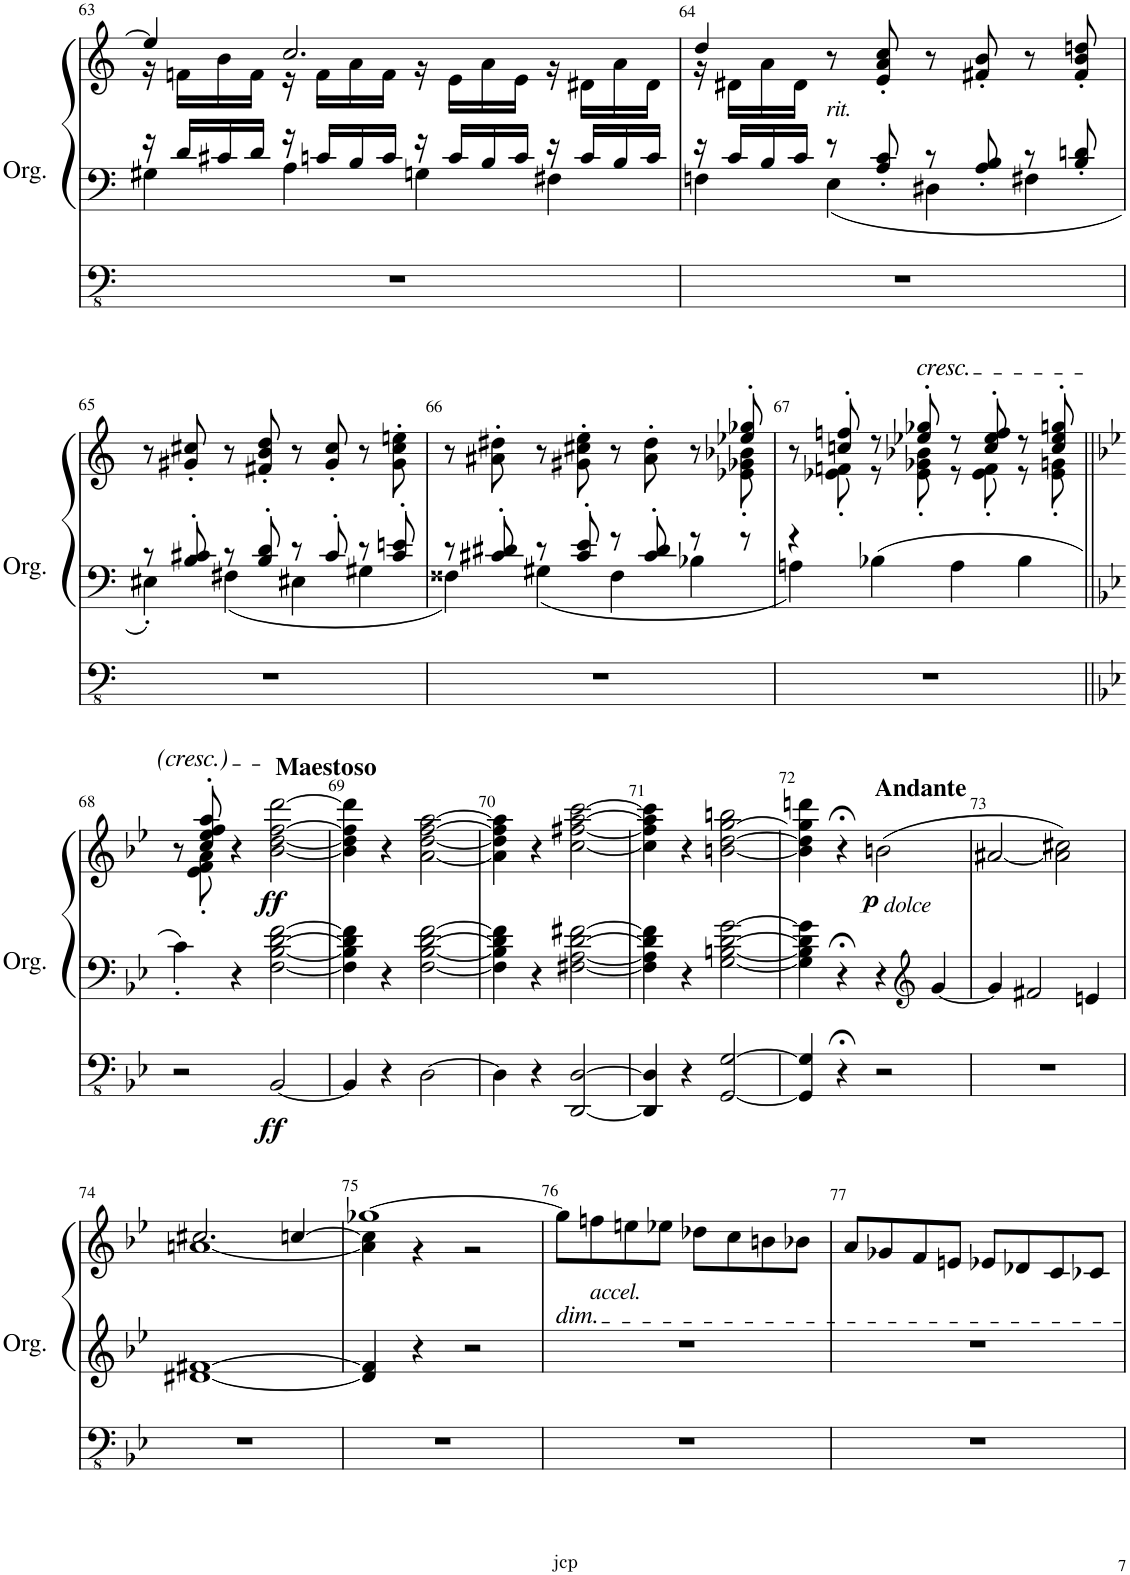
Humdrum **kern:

**kern	**kern	**kern	**dynam
*part1	*part1	*part1	*part1
*staff3	*staff2	*staff1	*staff1/2/3
*I"Orgue à tuyaux	*	*	*
*I'Org.	*	*	*
!!LO:PB:g=z
*clefFv4	*clefF4	*clefG2	*
*k[]	*k[]	*k[]	*
*M4/4	*M4/4	*M4/4	*
*met(c)	*met(c)	*met(c)	*
=63	=63	=63	=63
*	*^	*^	*
1r	16r	4G#X\	4ee/]	16r	.
.	16d/LL	.	.	16fn\LL	.
.	16c#X/	.	.	16b\	.
.	16d/JJ	.	.	16f\JJ	.
.	16r	4A\	2.cc/	16r	.
.	16cn/LL	.	.	16f\LL	.
.	16B/	.	.	16a\	.
.	16c/JJ	.	.	16f\JJ	.
.	16r	4Gn\	.	16r	.
.	16c/LL	.	.	16e\LL	.
.	16B/	.	.	16a\	.
.	16c/JJ	.	.	16e\JJ	.
.	16r	4F#X\	.	16r	.
.	16c/LL	.	.	16d#X\LL	.
.	16B/	.	.	16a\	.
.	16c/JJ	.	.	16d#\JJ	.
=64	=64	=64	=64	=64	=64
1r	16r	4Fn\	4dd/	16r	.
.	16c/LL	.	.	16d#X\LL	.
.	16B/	.	.	16a\	.
.	16c/JJ	.	.	16d#\JJ	.
!	!	!	!LO:TX:b:i:t=rit.	!	!
.	8r	4E\	8r	2.ryy	.
.	8A/'< 8c/'<	.	8e/' 8a/' 8cc/'	.	.
.	8r	4D#X\	8r	.	.
.	8A/'< 8B/'<	.	8f#X/' 8b/'	.	.
.	8r	4F#X\	8r	.	.
.	8B/'< 8dn/'<	.	8f#/' 8b/' 8ddn/'	.	.
*	*	*	*v	*v	*
!!LO:LB:g=z
=65	=65	=65	=65	=65
1r	8r	4E#X'\	8r	.
.	8B/' 8c#X/'	.	8g#X/' 8cc#X/'	.
.	8r	4F#X\	8r	.
.	8B/' 8d/'	.	8f#X/' 8b/' 8dd/'	.
.	8r	4E#X\	8r	.
.	8c#'/	.	8g#/' 8cc#/'	.
.	8r	4G#X\	8r	.
.	8c#/' 8en/'	.	8g#\' 8cc#\' 8een\'	.
=66	=66	=66	=66	=66
*	*	*	*^	*
1r	8r	4F##X\	8r	2..ryy	.
.	8c#X/' 8d#X/'	.	8a#X\' 8dd#X\'	.	.
.	8r	4G#X\	8r	.	.
.	8c#/' 8e/'	.	8g#X\' 8cc#X\' 8ee\'	.	.
.	8r	4F##\	8r	.	.
.	8c#/' 8d#/'	.	8a#\' 8dd#\'	.	.
.	8r	4B-X\	8r	.	.
.	8r	.	8ee-X/' 8gg-X/'	8e-X\' 8g-X\' 8b-X\'	.
=67	=67	=67	=67	=67	=67
1r	4r	4An\	8r	8ryy	.
.	.	.	8ccn/' 8ffn/'	8e-X\' 8fn\'	.
.	4B-X\	2.ryy	8r	8r	.
!	!	!	!LO:TX:a:i:t=cresc.	!	!
.	.	.	8ee-X/' 8gg-X/'	8e-\' 8g-X\' 8b-X\'	.
.	4A\	.	8r	8r	.
.	.	.	8cc/' 8ee-/' 8ff/'	8e-\' 8f\'	.
.	4B-\	.	8r	8r	.
.	.	.	8cc/' 8ee-/' 8ggn/'	8e-\' 8gn\'	.
*	*v	*v	*	*	*
!!LO:LB:g=z	!!
=68||	=68||	=68||	=68||	=68||
*k[b-e-]	*k[b-e-]	*k[b-e-]	*	*
2r	4c'<\	8r	8ryy	.
.	.	8cc/' 8ee-/' 8ff/' 8aa/'	8e-\' 8f\' 8a\'	.
.	4r	4r	2.ryy	.
!	!	!LO:TX:a:B:t=Maestoso	!	!
!	!	!	!	!LO:DY:b=3
!	!	!	!	!LO:DY:n=1:b
[2BBB-/	[2F\ [2B-\ [2d\ [2f\	[2b-\ [2dd\ [2ff\ [2ddd\	.	ff ff
*	*	*v	*v	*
=69	=69	=69	=69
4BBB-/]	4F\] 4B-\] 4d\] 4f\]	4b-\] 4dd\] 4ff\] 4ddd\]	.
4r	4r	4r	.
[2DD\	[2F\ [2B-\ [2d\ [2f\	[2a\ [2dd\ [2ff\ [2aa\	.
=70	=70	=70	=70
4DD\]	4F\] 4B-\] 4d\] 4f\]	4a\] 4dd\] 4ff\] 4aa\]	.
4r	4r	4r	.
[2DDD/ [2DD/	[2F#X\ [2A\ [2d\ [2f#X\	[2cc\ [2ff#X\ [2aa\ [2ccc\	.
=71	=71	=71	=71
4DDD/] 4DD/]	4F#\] 4A\] 4d\] 4f#\]	4cc\] 4ff#\] 4aa\] 4ccc\]	.
4r	4r	4r	.
[2GGG/ [2GG/	[2G\ [2Bn\ [2d\ [2g\	[2bn\ [2dd\ [2gg\ 2bbn\	.
=72	=72	=72	=72
4GGG/] 4GG/]	4G\] 4B\] 4d\] 4g\]	4b\] 4dd\] 4gg\] 4dddn\	.
4r;<	4r;<	4r;<	.
!	!	!LO:TX:a:B:t=Andante	!
!	!	!LO:TX:b:i:t=dolce	!
!	!	!	!LO:DY:b
2r	4r	(2bn\	p
*	*clefG2	*	*
.	[4g/	.	.
=73	=73	=73	=73
1r	4g/]	[<2a#X/	.
.	2f#X/	.	.
.	.	2a#\] 2cc#X\)	.
.	4en/	.	.
!!LO:LB:g=z
=74	=74	=74	=74
*	*	*^	*
1r	[1d#X [1f#X	2.cc#X/	[1an	.
.	.	[4ccn/	.	.
=75	=75	=75	=75	=75
1r	4d#/] 4f#/]	[1gg-X	4a\] 4cc\]	.
.	4r	.	4r	.
.	2r	.	2r	.
=76	=76	=76	=76	=76
!	!	!LO:TX:b:i:t=dim.	!	!
*	*	*v	*v	*
1r	1r	8gg-\L]	.
!	!	!LO:TX:b:i:t=accel.	!
.	.	8ffn\	.
.	.	8een\	.
.	.	8ee-X\J	.
.	.	8dd-X\L	.
.	.	8cc\	.
.	.	8bn\	.
.	.	8b-X\J	.
=77	=77	=77	=77
1r	1r	8a/L	.
.	.	8g-X/	.
.	.	8f/	.
.	.	8en/J	.
.	.	8e-X/L	.
.	.	8d-X/	.
.	.	8c/	.
.	.	8c-X/J	.
=	=	=	=
*-	*-	*-	*-
